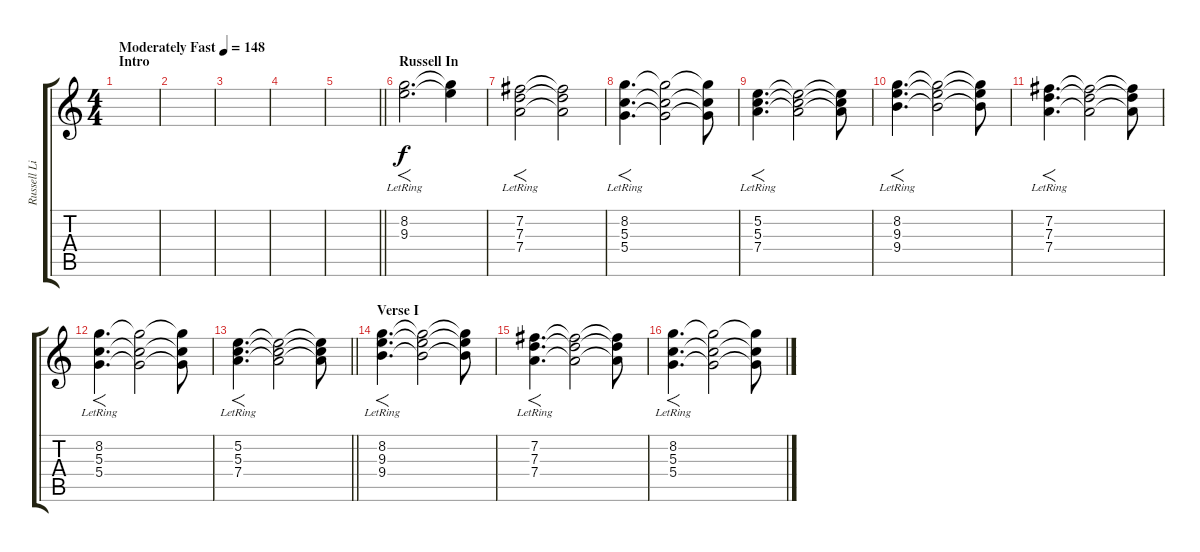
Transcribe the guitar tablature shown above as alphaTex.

\track ("Russell Lissack" "Russell Li") {instrument electricguitarjazz}
\staff {score tabs}
\tuning (E4 B3 G3 D3 A2 E2) {hide}
\ts (4 4)
\section ("" "Intro")
\tempo (148 "Moderately Fast")
\clef g2
\ks c
|
|
|
|
\barLineRight lightlight
|
\section ("" "Russell In")
(8.2{lr} 9.3{lr}).2{f d volume 11} (8.2{t} 9.3{t}).4 |
(7.2{lr} 7.3{lr} 7.4{lr}).2{f} (7.2{t} 7.3{t} 7.4{t}).2 |
(8.2{lr} 5.3{lr} 5.4{lr}).4{f d} (8.2{t} 5.3{t} 5.4{t}).2 (8.2{t} 5.3{t} 5.4{t}).8 |
(5.2 5.3{lr} 7.4{lr}).4{f d} (5.2{t} 5.3{t} 7.4{t}).2 (5.2{t} 5.3{t} 7.4{t}).8 |
(8.2{lr} 9.3{lr} 9.4).4{f d} (8.2{t} 9.3{t} 9.4{t}).2 (8.2{t} 9.3{t} 9.4{t}).8 |
(7.2{lr} 7.3{lr} 7.4{lr}).4{f d} (7.2{t} 7.3{t} 7.4{t}).2 (7.2{t} 7.3{t} 7.4{t}).8 |
(8.2{lr} 5.3{lr} 5.4{lr}).4{f d} (8.2{t} 5.3{t} 5.4{t}).2 (8.2{t} 5.3{t} 5.4{t}).8 |
\barLineRight lightlight
(5.2{lr} 5.3{lr} 7.4{lr}).4{f d} (5.2{t} 5.3{t} 7.4{t}).2 (5.2{t} 5.3{t} 7.4{t}).8 |
\section ("" "Verse I")
(8.2{lr} 9.3{lr} 9.4).4{f d} (8.2{t} 9.3{t} 9.4{t}).2 (8.2{t} 9.3{t} 9.4{t}).8 |
(7.2{lr} 7.3{lr} 7.4{lr}).4{f d} (7.2{t} 7.3{t} 7.4{t}).2 (7.2{t} 7.3{t} 7.4{t}).8 |
(8.2{lr} 5.3{lr} 5.4{lr}).4{f d} (8.2{t} 5.3{t} 5.4{t}).2 (8.2{t} 5.3{t} 5.4{t}).8
